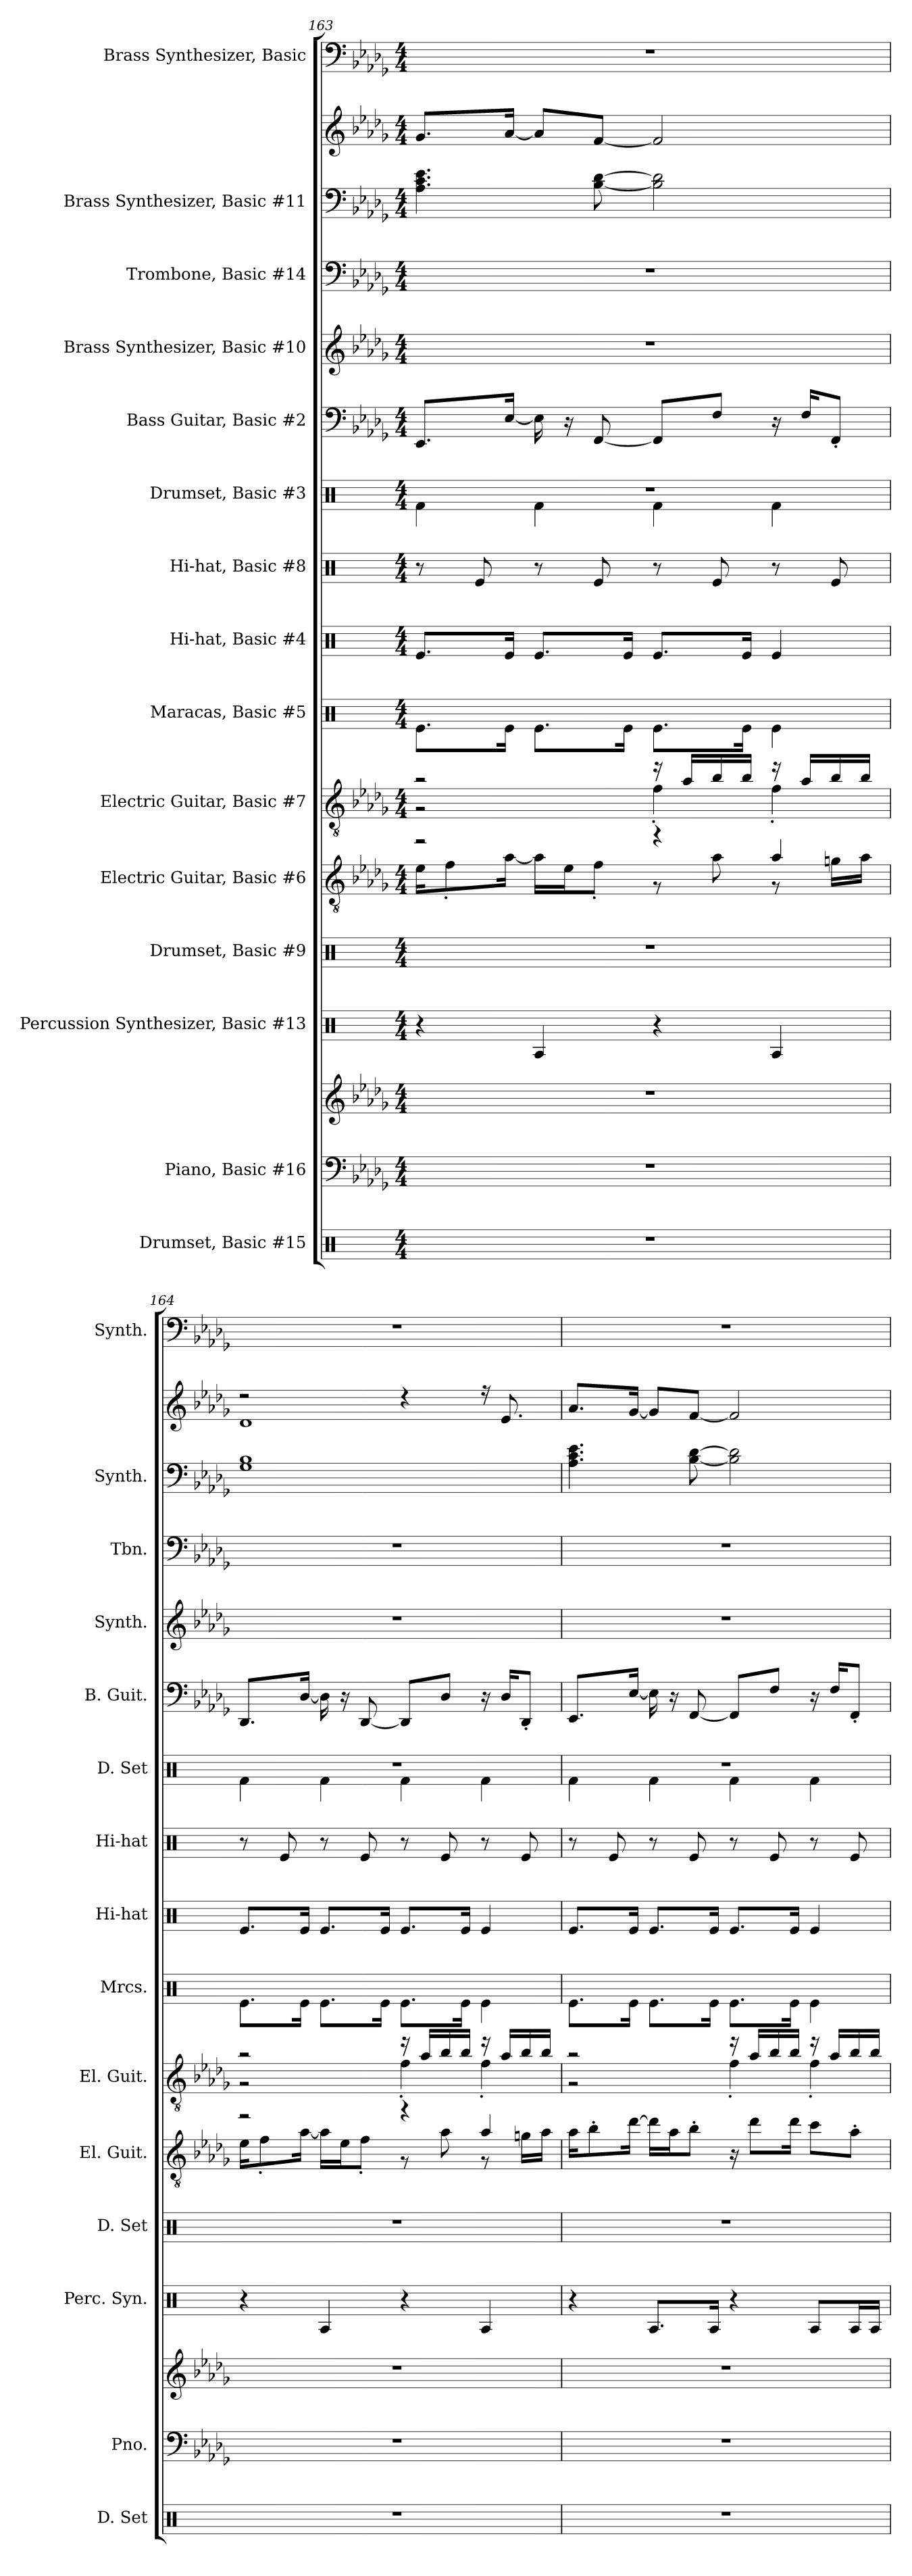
**kern	**kern	**kern	**kern	**kern	**kern	**kern	**kern	**kern	**kern	**kern	**kern	**kern	**kern	**kern	**kern	**kern
*part15	*part14	*part14	*part13	*part12	*part11	*part10	*part9	*part8	*part7	*part6	*part5	*part4	*part3	*part2	*part2	*part1
*staff17	*staff16	*staff15	*staff14	*staff13	*staff12	*staff11	*staff10	*staff9	*staff8	*staff7	*staff6	*staff5	*staff4	*staff3	*staff2	*staff1
*I"Drumset, Basic #15	*I"Piano, Basic #16	*	*I"Percussion Synthesizer, Basic #13	*I"Drumset, Basic #9	*I"Electric Guitar, Basic #6	*I"Electric Guitar, Basic #7	*I"Maracas, Basic #5	*I"Hi-hat, Basic #4	*I"Hi-hat, Basic #8	*I"Drumset, Basic #3	*I"Bass Guitar, Basic #2	*I"Brass Synthesizer, Basic #10	*I"Trombone, Basic #14	*I"Brass Synthesizer, Basic #11	*	*I"Brass Synthesizer, Basic
*I'D. Set	*I'Pno.	*	*I'Perc. Syn.	*I'D. Set	*I'El. Guit.	*I'El. Guit.	*I'Mrcs.	*I'Hi-hat	*I'Hi-hat	*I'D. Set	*I'B. Guit.	*I'Synth.	*I'Tbn.	*I'Synth.	*	*I'Synth.
*clefX	*clefF4	*clefG2	*clefX	*clefX	*clefGv2	*clefGv2	*clefX	*clefX	*clefX	*clefX	*clefF4	*clefG2	*clefF4	*clefF4	*clefG2	*clefF4
*	*	*	*	*	*	*	*	*	*	*	*ITrd7c12	*	*	*	*	*
*k[]	*k[b-e-a-d-g-]	*k[b-e-a-d-g-]	*k[]	*k[]	*k[b-e-a-d-g-]	*k[b-e-a-d-g-]	*k[]	*k[]	*k[]	*k[]	*k[b-e-a-d-g-]	*k[b-e-a-d-g-]	*k[b-e-a-d-g-]	*k[b-e-a-d-g-]	*k[b-e-a-d-g-]	*k[b-e-a-d-g-]
*M4/4	*M4/4	*M4/4	*M4/4	*M4/4	*M4/4	*M4/4	*M4/4	*M4/4	*M4/4	*M4/4	*M4/4	*M4/4	*M4/4	*M4/4	*M4/4	*M4/4
=163	=163	=163	=163	=163	=163	=163	=163	=163	=163	=163	=163	=163	=163	=163	=163	=163
*	*	*	*	*	*^	*^	*	*	*	*^	*	*	*	*	*	*
1r	1r	1r	4r	1r	2r	16e-\KL	2r	2r	8.Re\L	8.Re/L	8r	1r	4Rf\	8.EEE-/L	1r	1r	4.A-\ 4.c\ 4.e-\	8.g-/L	1r
.	.	.	.	.	.	8f'\	.	.	.	.	.	.	.	.	.	.	.	.	.
.	.	.	.	.	.	.	.	.	.	.	8Re/	.	.	.	.	.	.	.	.
.	.	.	.	.	.	[16a-\Jk	.	.	16Re\Jk	16Re/Jk	.	.	.	[16EE-/Jk	.	.	.	[16a-/Jk	.
.	.	.	4RA/	.	.	16a-\LL]	.	.	8.Re\L	8.Re/L	8r	.	4Rf\	16EE-\]	.	.	.	8a-/L]	.
.	.	.	.	.	.	16e-\J	.	.	.	.	.	.	.	16r	.	.	.	.	.
.	.	.	.	.	.	8f'\J	.	.	.	.	8Re/	.	.	[8FFF/	.	.	[8B-\ [8d-\	[8f/J	.
.	.	.	.	.	.	.	.	.	16Re\Jk	16Re/Jk	.	.	.	.	.	.	.	.	.
.	.	.	4r	.	4r	8r	16r	4f'\	8.Re\L	8.Re/L	8r	.	4Rf\	8FFF/L]	.	.	2B-\] 2d-\]	2f/]	.
.	.	.	.	.	.	.	16a-/LL	.	.	.	.	.	.	.	.	.	.	.	.
.	.	.	.	.	.	8a-\	16b-/	.	.	.	8Re/	.	.	8FF/J	.	.	.	.	.
.	.	.	.	.	.	.	16b-/JJ	.	16Re\Jk	16Re/Jk	.	.	.	.	.	.	.	.	.
.	.	.	4RA/	.	4a-/	8r	16r	4f'\	4Re\	4Re/	8r	.	4Rf\	16r	.	.	.	.	.
.	.	.	.	.	.	.	16a-/LL	.	.	.	.	.	.	16FF/KL	.	.	.	.	.
.	.	.	.	.	.	16gn\LL	16b-/	.	.	.	8Re/	.	.	8FFF'/J	.	.	.	.	.
.	.	.	.	.	.	16a-\JJ	16b-/JJ	.	.	.	.	.	.	.	.	.	.	.	.
!!LO:PB:g=z
=164	=164	=164	=164	=164	=164	=164	=164	=164	=164	=164	=164	=164	=164	=164	=164	=164	=164	=164	=164
*	*	*	*	*	*	*	*	*	*	*	*	*	*	*	*	*	*	*^	*
1r	1r	1r	4r	1r	2r	16e-\KL	2r	2r	8.Re\L	8.Re/L	8r	1r	4Rf\	8.DDD-/L	1r	1r	1G- 1B-	2r	1d-	1r
.	.	.	.	.	.	8f'\	.	.	.	.	.	.	.	.	.	.	.	.	.	.
.	.	.	.	.	.	.	.	.	.	.	8Re/	.	.	.	.	.	.	.	.	.
.	.	.	.	.	.	[16a-\Jk	.	.	16Re\Jk	16Re/Jk	.	.	.	[16DD-/Jk	.	.	.	.	.	.
.	.	.	4RA/	.	.	16a-\LL]	.	.	8.Re\L	8.Re/L	8r	.	4Rf\	16DD-\]	.	.	.	.	.	.
.	.	.	.	.	.	16e-\J	.	.	.	.	.	.	.	16r	.	.	.	.	.	.
.	.	.	.	.	.	8f'\J	.	.	.	.	8Re/	.	.	[8DDD-/	.	.	.	.	.	.
.	.	.	.	.	.	.	.	.	16Re\Jk	16Re/Jk	.	.	.	.	.	.	.	.	.	.
.	.	.	4r	.	4r	8r	16r	4f'\	8.Re\L	8.Re/L	8r	.	4Rf\	8DDD-/L]	.	.	.	4r	.	.
.	.	.	.	.	.	.	16a-/LL	.	.	.	.	.	.	.	.	.	.	.	.	.
.	.	.	.	.	.	8a-\	16b-/	.	.	.	8Re/	.	.	8DD-/J	.	.	.	.	.	.
.	.	.	.	.	.	.	16b-/JJ	.	16Re\Jk	16Re/Jk	.	.	.	.	.	.	.	.	.	.
.	.	.	4RA/	.	4a-/	8r	16r	4f'\	4Re\	4Re/	8r	.	4Rf\	16r	.	.	.	16r	.	.
.	.	.	.	.	.	.	16a-/LL	.	.	.	.	.	.	16DD-/KL	.	.	.	8.e-/	.	.
.	.	.	.	.	.	16gn\LL	16b-/	.	.	.	8Re/	.	.	8DDD-'/J	.	.	.	.	.	.
.	.	.	.	.	.	16a-\JJ	16b-/JJ	.	.	.	.	.	.	.	.	.	.	.	.	.
*	*	*	*	*	*v	*v	*	*	*	*	*	*	*	*	*	*	*	*v	*v	*
=165	=165	=165	=165	=165	=165	=165	=165	=165	=165	=165	=165	=165	=165	=165	=165	=165	=165	=165
1r	1r	1r	4r	1r	16a-\KL	2r	2r	8.Re\L	8.Re/L	8r	1r	4Rf\	8.EEE-/L	1r	1r	4.A-\ 4.c\ 4.e-\	8.a-/L	1r
.	.	.	.	.	8b-'\	.	.	.	.	.	.	.	.	.	.	.	.	.
.	.	.	.	.	.	.	.	.	.	8Re/	.	.	.	.	.	.	.	.
.	.	.	.	.	[16dd-\Jk	.	.	16Re\Jk	16Re/Jk	.	.	.	[16EE-/Jk	.	.	.	[16g-/Jk	.
.	.	.	8.RA/L	.	16dd-\LL]	.	.	8.Re\L	8.Re/L	8r	.	4Rf\	16EE-\]	.	.	.	8g-/L]	.
.	.	.	.	.	16a-\J	.	.	.	.	.	.	.	16r	.	.	.	.	.
.	.	.	.	.	8b-'\J	.	.	.	.	8Re/	.	.	[8FFF/	.	.	[8B-\ [8d-\	[8f/J	.
.	.	.	16RA/Jk	.	.	.	.	16Re\Jk	16Re/Jk	.	.	.	.	.	.	.	.	.
.	.	.	4r	.	16r	16r	4f'\	8.Re\L	8.Re/L	8r	.	4Rf\	8FFF/L]	.	.	2B-\] 2d-\]	2f/]	.
.	.	.	.	.	8dd-\L	16a-/LL	.	.	.	.	.	.	.	.	.	.	.	.
.	.	.	.	.	.	16b-/	.	.	.	8Re/	.	.	8FF/J	.	.	.	.	.
.	.	.	.	.	16dd-\Jk	16b-/JJ	.	16Re\Jk	16Re/Jk	.	.	.	.	.	.	.	.	.
.	.	.	8RA/L	.	8cc\L	16r	4f'\	4Re\	4Re/	8r	.	4Rf\	16r	.	.	.	.	.
.	.	.	.	.	.	16a-/LL	.	.	.	.	.	.	16FF/KL	.	.	.	.	.
.	.	.	16RA/L	.	8a-'\J	16b-/	.	.	.	8Re/	.	.	8FFF'/J	.	.	.	.	.
.	.	.	16RA/JJ	.	.	16b-/JJ	.	.	.	.	.	.	.	.	.	.	.	.
*	*	*	*	*	*	*v	*v	*	*	*	*v	*v	*	*	*	*	*	*
=	=	=	=	=	=	=	=	=	=	=	=	=	=	=	=	=
*-	*-	*-	*-	*-	*-	*-	*-	*-	*-	*-	*-	*-	*-	*-	*-	*-
